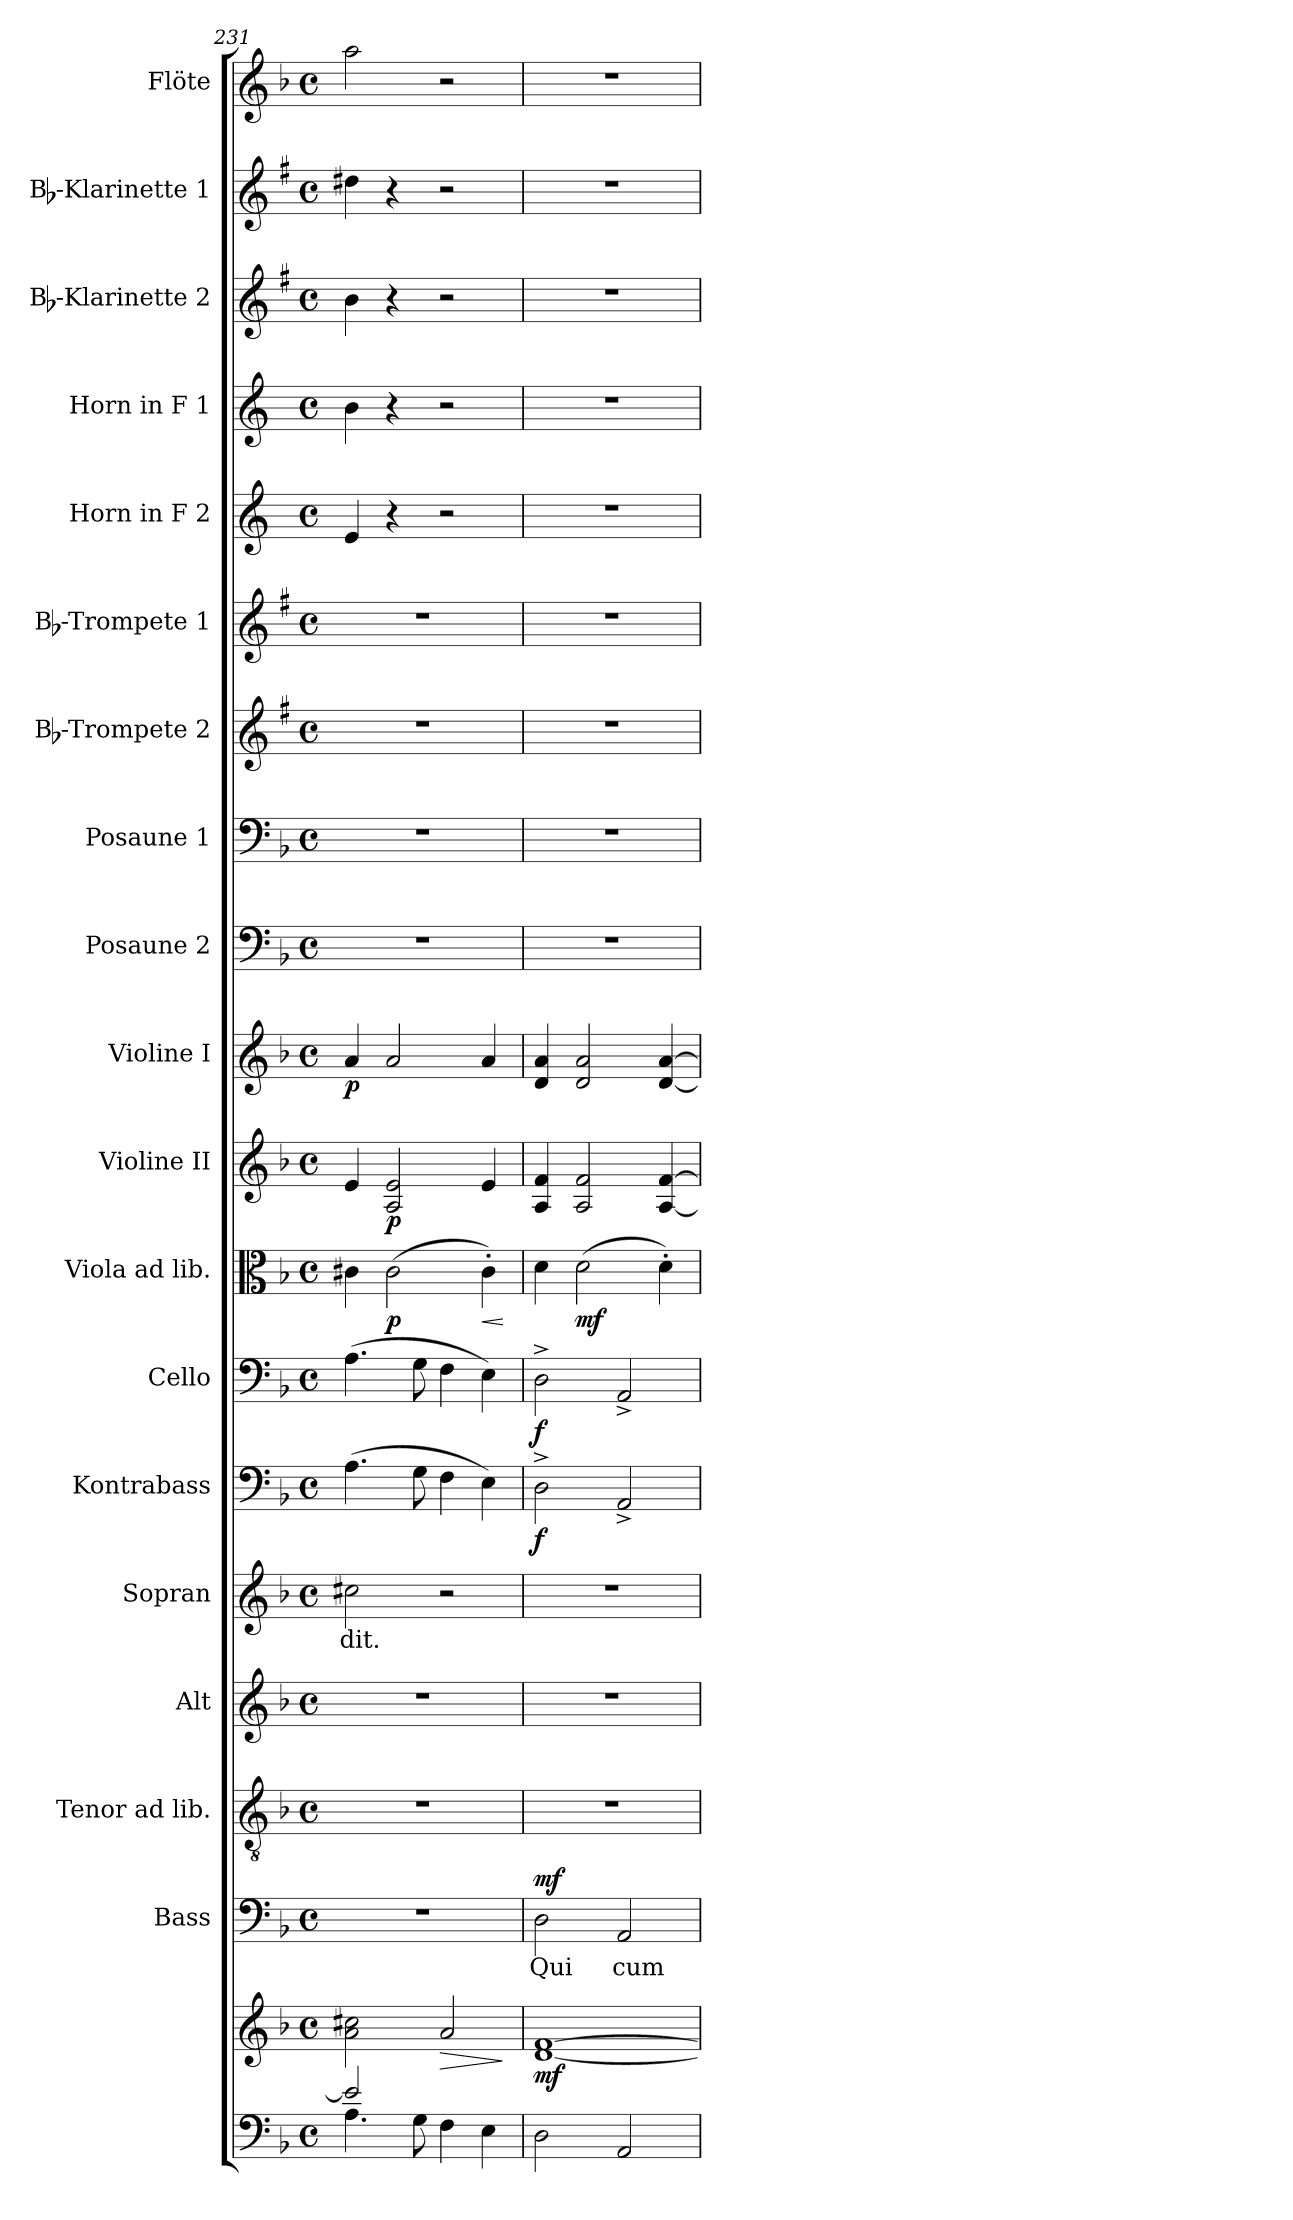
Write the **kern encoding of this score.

**kern	**kern	**dynam	**kern	**text	**dynam	**kern	**kern	**kern	**text	**kern	**dynam	**kern	**dynam	**kern	**dynam	**kern	**dynam	**kern	**dynam	**kern	**kern	**kern	**kern	**kern	**kern	**kern	**kern	**kern
*part19	*part19	*part19	*part18	*part18	*part18	*part17	*part16	*part15	*part15	*part14	*part14	*part13	*part13	*part12	*part12	*part11	*part11	*part10	*part10	*part9	*part8	*part7	*part6	*part5	*part4	*part3	*part2	*part1
*staff20	*staff19	*staff19/20	*staff18	*staff18	*staff18	*staff17	*staff16	*staff15	*staff15	*staff14	*staff14	*staff13	*staff13	*staff12	*staff12	*staff11	*staff11	*staff10	*staff10	*staff9	*staff8	*staff7	*staff6	*staff5	*staff4	*staff3	*staff2	*staff1
*	*	*	*I"Bass	*	*	*I"Tenor ad lib.	*I"Alt	*I"Sopran	*	*I"Kontrabass	*	*I"Cello	*	*I"Viola ad lib.	*	*I"Violine II	*	*I"Violine I	*	*I"Posaune 2	*I"Posaune 1	*I"Bb-Trompete 2	*I"Bb-Trompete 1	*I"Horn in F 2	*I"Horn in F 1	*I"Bb-Klarinette 2	*I"Bb-Klarinette 1	*I"Flöte
*	*	*	*I'B.	*	*	*I'T.	*I'A.	*I'S.	*	*I'Kb.	*	*	*	*I'Vla.	*	*I'Vl. II	*	*I'Vl. I	*	*I'Pos. 2	*I'Pos. 1	*I'Bb Trp. 2	*I'Bb Trp. 1	*	*	*I'Bb Kl. 2	*I'Bb Kl. 1	*I'Fl.
*clefF4	*clefG2	*	*clefF4	*	*	*clefGv2	*clefG2	*clefG2	*	*clefF4	*	*clefF4	*	*clefC3	*	*clefG2	*	*clefG2	*	*clefF4	*clefF4	*clefG2	*clefG2	*clefG2	*clefG2	*clefG2	*clefG2	*clefG2
*	*	*	*	*	*	*	*	*	*	*ITrd7c12	*	*	*	*	*	*	*	*	*	*	*	*ITrd1c2	*ITrd1c2	*ITrd4c7	*ITrd4c7	*ITrd1c2	*ITrd1c2	*
*k[b-]	*k[b-]	*	*k[b-]	*	*	*k[b-]	*k[b-]	*k[b-]	*	*k[b-]	*	*k[b-]	*	*k[b-]	*	*k[b-]	*	*k[b-]	*	*k[b-]	*k[b-]	*k[b-]	*k[b-]	*k[b-]	*k[b-]	*k[b-]	*k[b-]	*k[b-]
*F:	*F:	*	*F:	*	*	*F:	*F:	*F:	*	*F:	*	*F:	*	*F:	*	*F:	*	*F:	*	*F:	*F:	*F:	*F:	*F:	*F:	*F:	*F:	*F:
*M4/4	*M4/4	*	*M4/4	*	*	*M4/4	*M4/4	*M4/4	*	*M4/4	*	*M4/4	*	*M4/4	*	*M4/4	*	*M4/4	*	*M4/4	*M4/4	*M4/4	*M4/4	*M4/4	*M4/4	*M4/4	*M4/4	*M4/4
*met(c)	*met(c)	*	*met(c)	*	*	*met(c)	*met(c)	*met(c)	*	*met(c)	*	*met(c)	*	*met(c)	*	*met(c)	*	*met(c)	*	*met(c)	*met(c)	*met(c)	*met(c)	*met(c)	*met(c)	*met(c)	*met(c)	*met(c)
=231	=231	=231	=231	=231	=231	=231	=231	=231	=231	=231	=231	=231	=231	=231	=231	=231	=231	=231	=231	=231	=231	=231	=231	=231	=231	=231	=231	=231
*^	*	*	*	*	*	*	*	*	*	*	*	*	*	*	*	*	*	*	*	*	*	*	*	*	*	*	*	*
!	!	!	!	!	!	!	!	!	!	!LO:LY:b	!	!	!	!	!	!	!	!	!	!LO:DY:b	!	!	!	!	!	!	!	!	!
2e/]	4.A\	2a\ 2cc#X\	.	1r	.	.	1r	1r	2cc#X\	-dit.	(>4.AA\	.	(>4.A\	.	4c#X\	.	4e/	.	4a/	p	1r	1r	1r	1r	4A/	4e\	4a\	4cc#X\	2aa\
!	!	!	!	!	!	!	!	!	!	!	!	!	!	!	!	!LO:DY:b	!	!LO:DY:b	!	!	!	!	!	!	!	!	!	!	!
.	.	.	.	.	.	.	.	.	.	.	.	.	.	.	(>2c#\	p	2A/ 2e/	p	2a/	.	.	.	.	.	4r	4r	4r	4r	.
.	8G\	.	.	.	.	.	.	.	.	.	8GG\	.	8G\	.	.	.	.	.	.	.	.	.	.	.	.	.	.	.	.
!	!	!	!LO:HP:b	!	!	!	!	!	!	!	!	!	!	!	!	!	!	!	!	!	!	!	!	!	!	!	!	!	!
2ryy	4F\	2a/	>	.	.	.	.	.	2r	.	4FF\	.	4F\	.	.	.	.	.	.	.	.	.	.	.	2r	2r	2r	2r	2r
!	!	!	!	!	!	!	!	!	!	!	!	!	!	!	!	!LO:HP:b	!	!	!	!	!	!	!	!	!	!	!	!	!
.	4E\	.	.	.	.	.	.	.	.	.	4EE\)	.	4E\)	.	4c#'>\)	<	4e/	.	4a/	.	.	.	.	.	.	.	.	.	.
*v	*v	*	*	*	*	*	*	*	*	*	*	*	*	*	*	*	*	*	*	*	*	*	*	*	*	*	*	*	*
.	.	]	.	.	.	.	.	.	.	.	.	.	.	.	[	.	.	.	.	.	.	.	.	.	.	.	.	.
=232	=232	=232	=232	=232	=232	=232	=232	=232	=232	=232	=232	=232	=232	=232	=232	=232	=232	=232	=232	=232	=232	=232	=232	=232	=232	=232	=232	=232
!	!	!LO:DY:b	!	!LO:LY:b	!LO:DY:a	!	!	!	!	!	!LO:DY:b	!	!LO:DY:b	!	!	!	!	!	!	!	!	!	!	!	!	!	!	!
2D\	[1d [1f	mf	2D\	Qui	mf	1r	1r	1r	.	2DD^>\	f	2D^>\	f	4d\	.	4A/ 4f/	.	4d/ 4a/	.	1r	1r	1r	1r	1r	1r	1r	1r	1r
!	!	!	!	!	!	!	!	!	!	!	!	!	!	!	!LO:DY:b	!	!	!	!	!	!	!	!	!	!	!	!	!
.	.	.	.	.	.	.	.	.	.	.	.	.	.	(>2d\	mf	2A/ 2f/	.	2d/ 2a/	.	.	.	.	.	.	.	.	.	.
!	!	!	!	!LO:LY:b	!	!	!	!	!	!	!	!	!	!	!	!	!	!	!	!	!	!	!	!	!	!	!	!
2AA/	.	.	2AA/	cum	.	.	.	.	.	2AAA^</	.	2AA^</	.	.	.	.	.	.	.	.	.	.	.	.	.	.	.	.
.	.	.	.	.	.	.	.	.	.	.	.	.	.	4d'>\)	.	[4A/ [4f/	.	[4d/ [4a/	.	.	.	.	.	.	.	.	.	.
=	=	=	=	=	=	=	=	=	=	=	=	=	=	=	=	=	=	=	=	=	=	=	=	=	=	=	=	=
*-	*-	*-	*-	*-	*-	*-	*-	*-	*-	*-	*-	*-	*-	*-	*-	*-	*-	*-	*-	*-	*-	*-	*-	*-	*-	*-	*-	*-
